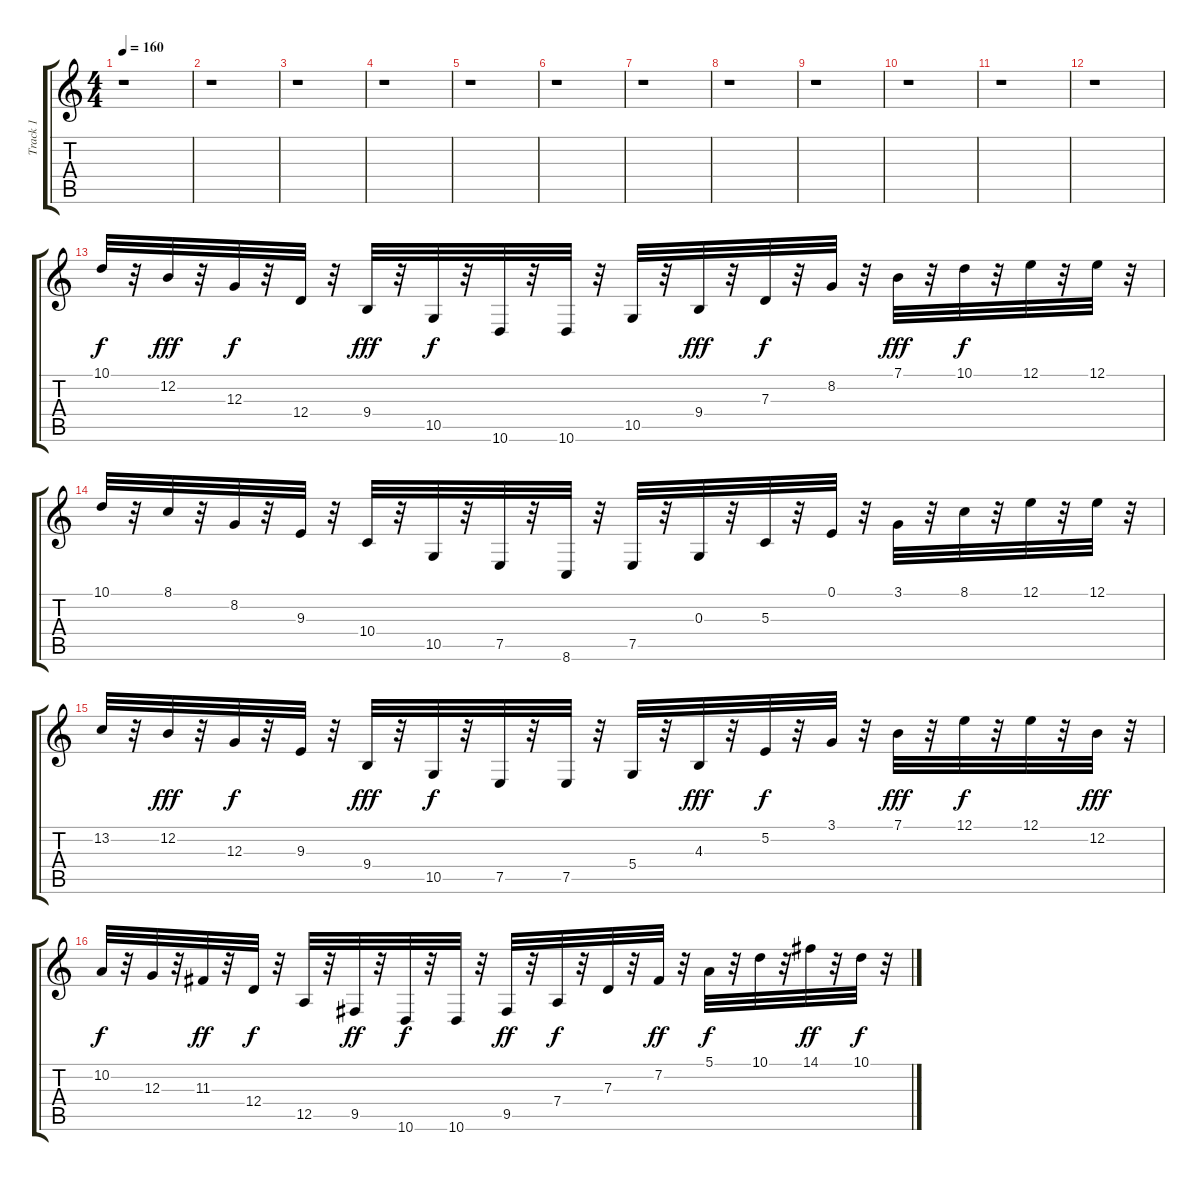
\track ("Track 1" "Track 1") {instrument clavinet}
\staff {score tabs}
\tuning (E4 B3 G3 D3 A2 E2) {hide}
\ts (4 4)
\tempo 160
\clef g2
\ks c
r.1{dy f} |
r.1 |
r.1 |
r.1 |
r.1 |
r.1 |
r.1 |
r.1 |
r.1 |
r.1 |
r.1 |
r.1 |
10.1.32 r.32 12.2.32{dy fff} r.32 12.3.32{dy f} r.32 12.4.32 r.32 9.4.32{dy fff} r.32 10.5.32{dy f} r.32 10.6.32 r.32 10.6.32 r.32 10.5.32 r.32 9.4.32{dy fff} r.32 7.3.32{dy f} r.32 8.2.32 r.32 7.1.32{dy fff} r.32 10.1.32{dy f} r.32 12.1.32 r.32 12.1.32 r.32 |
10.1.32 r.32 8.1.32 r.32 8.2.32 r.32 9.3.32 r.32 10.4.32 r.32 10.5.32 r.32 7.5.32 r.32 8.6.32 r.32 7.5.32 r.32 0.3.32 r.32 5.3.32 r.32 0.1.32 r.32 3.1.32 r.32 8.1.32 r.32 12.1.32 r.32 12.1.32 r.32 |
13.2.32 r.32 12.2.32{dy fff} r.32 12.3.32{dy f} r.32 9.3.32 r.32 9.4.32{dy fff} r.32 10.5.32{dy f} r.32 7.5.32 r.32 7.5.32 r.32 5.4.32 r.32 4.3.32{dy fff} r.32 5.2.32{dy f} r.32 3.1.32 r.32 7.1.32{dy fff} r.32 12.1.32{dy f} r.32 12.1.32 r.32 12.2.32{dy fff} r.32 |
10.2.32{dy f} r.32 12.3.32 r.32 11.3.32{dy ff} r.32 12.4.32{dy f} r.32 12.5.32 r.32 9.5.32{dy ff} r.32 10.6.32{dy f} r.32 10.6.32 r.32 9.5.32{dy ff} r.32 7.4.32{dy f} r.32 7.3.32 r.32 7.2.32{dy ff} r.32 5.1.32{dy f} r.32 10.1.32 r.32 14.1.32{dy ff} r.32 10.1.32{dy f} r.32
